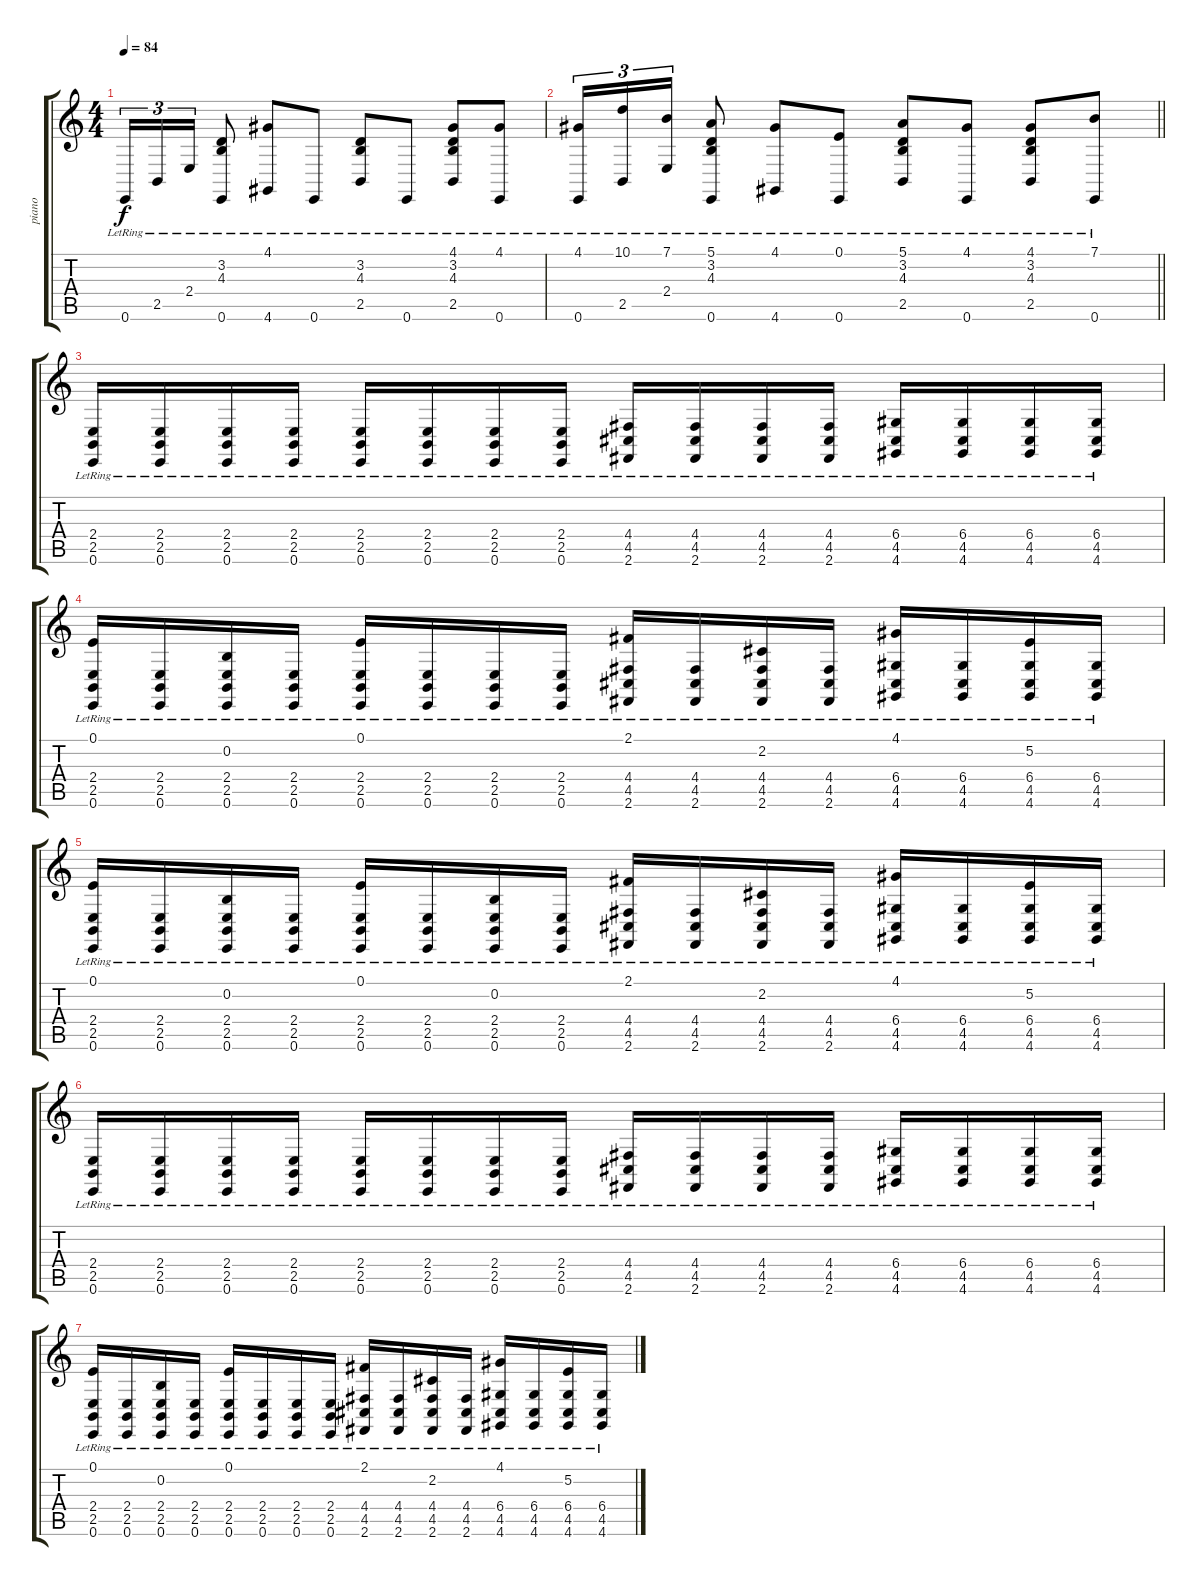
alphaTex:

\track ("piano" "piano") {instrument acousticgrandpiano}
\staff {score tabs}
\tuning (E4 B3 G3 D3 A2 E2) {hide}
\ts (4 4)
\tempo 84
\clef g2
\ks c
0.6{lr}.16{tu (3 2) dy f} 2.5{lr}.16{tu (3 2)} 2.4{lr}.16{tu (3 2)} (3.2{lr} 4.3{lr} 0.6{lr}).8 (4.1{lr} 4.6{lr}).8 0.6{lr}.8 (3.2{lr} 4.3{lr} 2.5{lr}).8 0.6{lr}.8 (4.1{lr} 3.2{lr} 4.3{lr} 2.5{lr}).8 (4.1{lr} 0.6{lr}).8 |
\barLineRight lightlight
(4.1{lr} 0.6{lr}).16{tu (3 2)} (10.1{lr} 2.5{lr}).16{tu (3 2)} (7.1{lr} 2.4{lr}).16{tu (3 2)} (5.1{lr} 3.2{lr} 4.3{lr} 0.6{lr}).8 (4.1{lr} 4.6{lr}).8 (0.1{lr} 0.6{lr}).8 (5.1{lr} 3.2{lr} 4.3{lr} 2.5{lr}).8 (4.1{lr} 0.6{lr}).8 (4.1{lr} 3.2{lr} 4.3{lr} 2.5{lr}).8 (7.1{lr} 0.6{lr}).8 |
(2.4{lr} 2.5{lr} 0.6{lr}).16 (2.4{lr} 2.5{lr} 0.6{lr}).16 (2.4{lr} 2.5{lr} 0.6{lr}).16 (2.4{lr} 2.5{lr} 0.6{lr}).16 (2.4{lr} 2.5{lr} 0.6{lr}).16 (2.4{lr} 2.5{lr} 0.6{lr}).16 (2.4{lr} 2.5{lr} 0.6{lr}).16 (2.4{lr} 2.5{lr} 0.6{lr}).16 (4.4{lr} 4.5{lr} 2.6{lr}).16 (4.4{lr} 4.5{lr} 2.6{lr}).16 (4.4{lr} 4.5{lr} 2.6{lr}).16 (4.4{lr} 4.5{lr} 2.6{lr}).16 (6.4{lr} 4.5{lr} 4.6{lr}).16 (6.4{lr} 4.5{lr} 4.6{lr}).16 (6.4{lr} 4.5{lr} 4.6{lr}).16 (6.4{lr} 4.5{lr} 4.6{lr}).16 |
(0.1{lr} 2.4{lr} 2.5{lr} 0.6{lr}).16 (2.4{lr} 2.5{lr} 0.6{lr}).16 (0.2{lr} 2.4{lr} 2.5{lr} 0.6{lr}).16 (2.4{lr} 2.5{lr} 0.6{lr}).16 (0.1{lr} 2.4{lr} 2.5{lr} 0.6{lr}).16 (2.4{lr} 2.5{lr} 0.6{lr}).16 (2.4{lr} 2.5{lr} 0.6{lr}).16 (2.4{lr} 2.5{lr} 0.6{lr}).16 (2.1{lr} 4.4{lr} 4.5{lr} 2.6{lr}).16 (4.4{lr} 4.5{lr} 2.6{lr}).16 (2.2{lr} 4.4{lr} 4.5{lr} 2.6{lr}).16 (4.4{lr} 4.5{lr} 2.6{lr}).16 (4.1{lr} 6.4{lr} 4.5{lr} 4.6{lr}).16 (6.4{lr} 4.5{lr} 4.6{lr}).16 (5.2{lr} 6.4{lr} 4.5{lr} 4.6{lr}).16 (6.4{lr} 4.5{lr} 4.6{lr}).16 |
(0.1{lr} 2.4{lr} 2.5{lr} 0.6{lr}).16 (2.4{lr} 2.5{lr} 0.6{lr}).16 (0.2{lr} 2.4{lr} 2.5{lr} 0.6{lr}).16 (2.4{lr} 2.5{lr} 0.6{lr}).16 (0.1{lr} 2.4{lr} 2.5{lr} 0.6{lr}).16 (2.4{lr} 2.5{lr} 0.6{lr}).16 (0.2{lr} 2.4{lr} 2.5{lr} 0.6{lr}).16 (2.4{lr} 2.5{lr} 0.6{lr}).16 (2.1{lr} 4.4{lr} 4.5{lr} 2.6{lr}).16 (4.4{lr} 4.5{lr} 2.6{lr}).16 (2.2{lr} 4.4{lr} 4.5{lr} 2.6{lr}).16 (4.4{lr} 4.5{lr} 2.6{lr}).16 (4.1{lr} 6.4{lr} 4.5{lr} 4.6{lr}).16 (6.4{lr} 4.5{lr} 4.6{lr}).16 (5.2{lr} 6.4{lr} 4.5{lr} 4.6{lr}).16 (6.4{lr} 4.5{lr} 4.6{lr}).16 |
(2.4{lr} 2.5{lr} 0.6{lr}).16 (2.4{lr} 2.5{lr} 0.6{lr}).16 (2.4{lr} 2.5{lr} 0.6{lr}).16 (2.4{lr} 2.5{lr} 0.6{lr}).16 (2.4{lr} 2.5{lr} 0.6{lr}).16 (2.4{lr} 2.5{lr} 0.6{lr}).16 (2.4{lr} 2.5{lr} 0.6{lr}).16 (2.4{lr} 2.5{lr} 0.6{lr}).16 (4.4{lr} 4.5{lr} 2.6{lr}).16 (4.4{lr} 4.5{lr} 2.6{lr}).16 (4.4{lr} 4.5{lr} 2.6{lr}).16 (4.4{lr} 4.5{lr} 2.6{lr}).16 (6.4{lr} 4.5{lr} 4.6{lr}).16 (6.4{lr} 4.5{lr} 4.6{lr}).16 (6.4{lr} 4.5{lr} 4.6{lr}).16 (6.4{lr} 4.5{lr} 4.6{lr}).16 |
(0.1{lr} 2.4{lr} 2.5{lr} 0.6{lr}).16 (2.4{lr} 2.5{lr} 0.6{lr}).16 (0.2{lr} 2.4{lr} 2.5{lr} 0.6{lr}).16 (2.4{lr} 2.5{lr} 0.6{lr}).16 (0.1{lr} 2.4{lr} 2.5{lr} 0.6{lr}).16 (2.4{lr} 2.5{lr} 0.6{lr}).16 (2.4{lr} 2.5{lr} 0.6{lr}).16 (2.4{lr} 2.5{lr} 0.6{lr}).16 (2.1{lr} 4.4{lr} 4.5{lr} 2.6{lr}).16 (4.4{lr} 4.5{lr} 2.6{lr}).16 (2.2{lr} 4.4{lr} 4.5{lr} 2.6{lr}).16 (4.4{lr} 4.5{lr} 2.6{lr}).16 (4.1{lr} 6.4{lr} 4.5{lr} 4.6{lr}).16 (6.4{lr} 4.5{lr} 4.6{lr}).16 (5.2{lr} 6.4{lr} 4.5{lr} 4.6{lr}).16 (6.4{lr} 4.5{lr} 4.6{lr}).16
